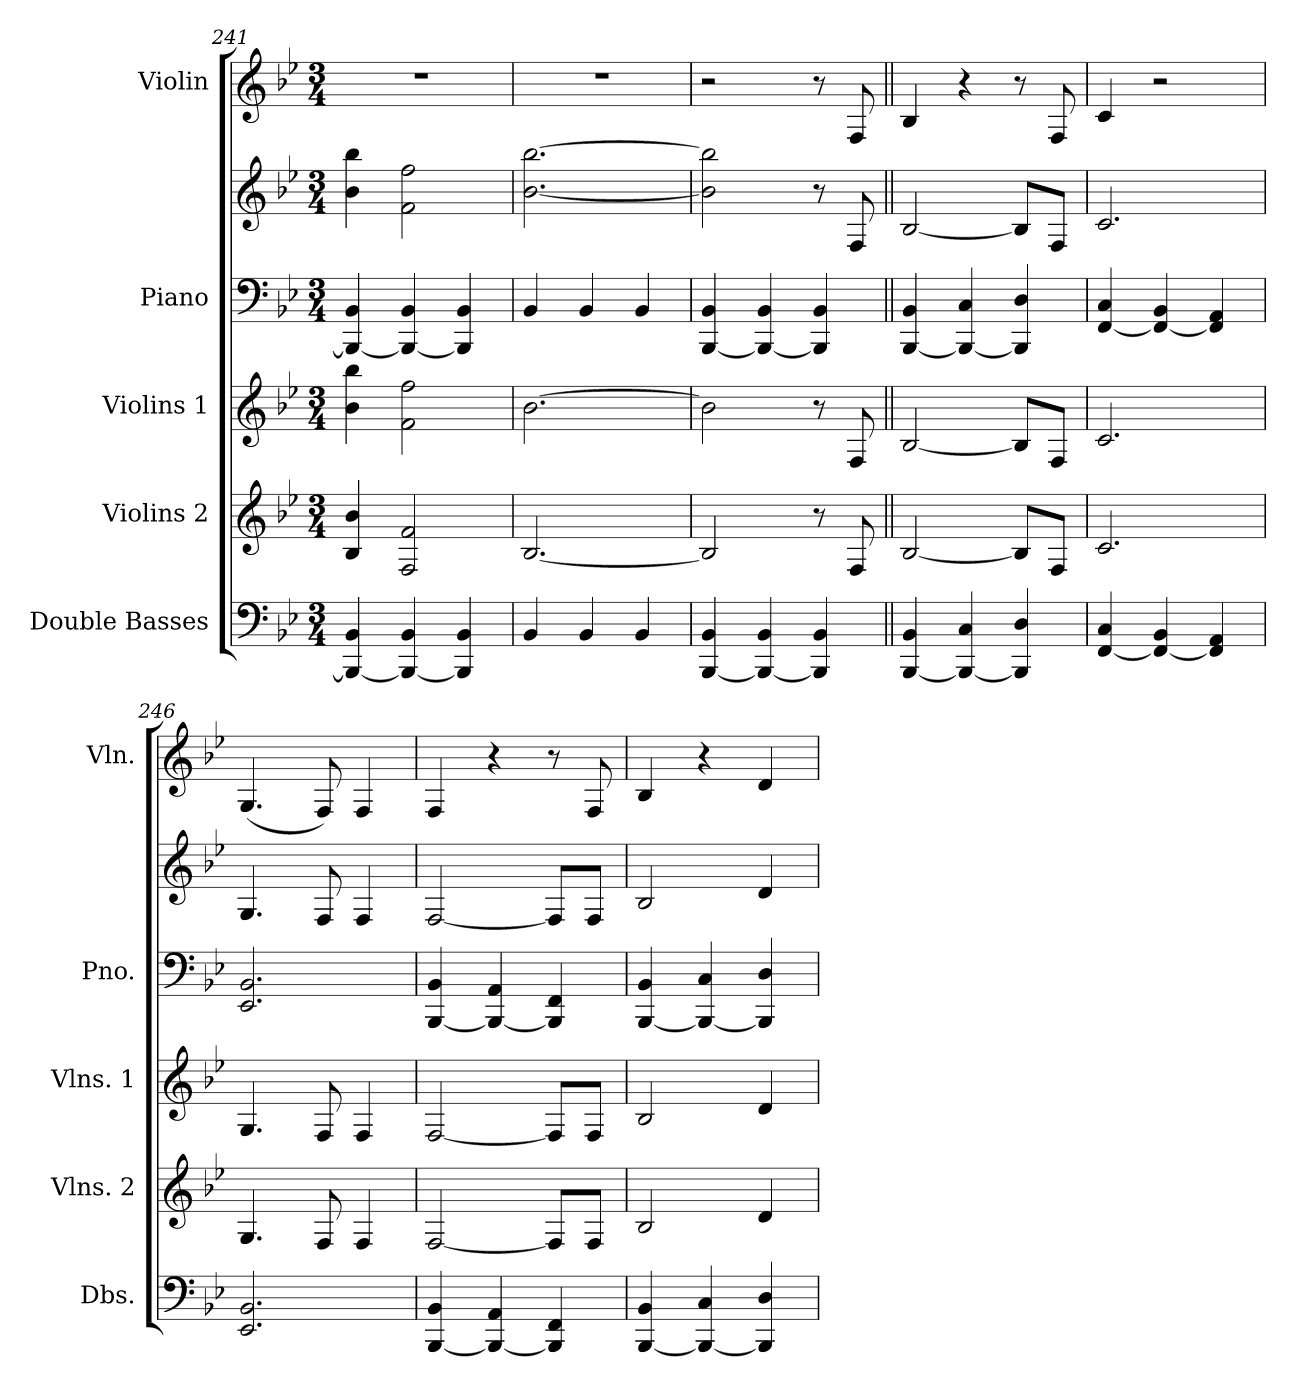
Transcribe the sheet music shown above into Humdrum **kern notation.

**kern	**kern	**kern	**kern	**kern	**kern
*part5	*part4	*part3	*part2	*part2	*part1
*staff6	*staff5	*staff4	*staff3	*staff2	*staff1
*I"Double Basses	*I"Violins 2	*I"Violins 1	*I"Piano	*	*I"Violin
*I'Dbs.	*I'Vlns. 2	*I'Vlns. 1	*I'Pno.	*	*I'Vln.
*clefF4	*clefG2	*clefG2	*clefF4	*clefG2	*clefG2
*k[b-e-]	*k[b-e-]	*k[b-e-]	*k[b-e-]	*k[b-e-]	*k[b-e-]
*B-:	*B-:	*B-:	*B-:	*B-:	*B-:
*M3/4	*M3/4	*M3/4	*M3/4	*M3/4	*M3/4
=241	=241	=241	=241	=241	=241
4BBB-/_ 4BB-/	4B-/ 4b-/	4b-\ 4bb-\	4BBB-/_ 4BB-/	4b-\ 4bb-\	2.r
4BBB-/_ 4BB-/	2F/ 2f/	2f\ 2ff\	4BBB-/_ 4BB-/	2f\ 2ff\	.
4BBB-/] 4BB-/	.	.	4BBB-/] 4BB-/	.	.
=242	=242	=242	=242	=242	=242
4BB-/	[2.B-/	[2.b-\	4BB-/	[2.b-\ [2.bb-\	2.r
4BB-/	.	.	4BB-/	.	.
4BB-/	.	.	4BB-/	.	.
=243	=243	=243	=243	=243	=243
[4BBB-/ 4BB-/	2B-/]	2b-\]	[4BBB-/ 4BB-/	2b-\] 2bb-\]	2r
4BBB-/_ 4BB-/	.	.	4BBB-/_ 4BB-/	.	.
4BBB-/] 4BB-/	8r	8r	4BBB-/] 4BB-/	8r	8r
.	8F/	8F/	.	8F/	8F/
=244||	=244||	=244||	=244||	=244||	=244||
[4BBB-/ 4BB-/	[2B-/	[2B-/	[4BBB-/ 4BB-/	[2B-/	4B-/
4BBB-/_ 4C/	.	.	4BBB-/_ 4C/	.	4r
4BBB-/] 4D/	8B-/L]	8B-/L]	4BBB-/] 4D/	8B-/L]	8r
.	8F/J	8F/J	.	8F/J	8F/
=245	=245	=245	=245	=245	=245
[4FF/ 4C/	2.c/	2.c/	[4FF/ 4C/	2.c/	4c/
4FF/_ 4BB-/	.	.	4FF/_ 4BB-/	.	2r
4FF/] 4AA/	.	.	4FF/] 4AA/	.	.
=246	=246	=246	=246	=246	=246
2.EE-/ 2.BB-/	4.G/	4.G/	2.EE-/ 2.BB-/	4.G/	(4.G/
.	8F/	8F/	.	8F/	8F/)
.	4F/	4F/	.	4F/	4F/
=247	=247	=247	=247	=247	=247
[4BBB-/ 4BB-/	[2F/	[2F/	[4BBB-/ 4BB-/	[2F/	4F/
4BBB-/_ 4AA/	.	.	4BBB-/_ 4AA/	.	4r
4BBB-/] 4FF/	8F/L]	8F/L]	4BBB-/] 4FF/	8F/L]	8r
.	8F/J	8F/J	.	8F/J	8F/
!!LO:PB:g=z
=248	=248	=248	=248	=248	=248
[4BBB-/ 4BB-/	2B-/	2B-/	[4BBB-/ 4BB-/	2B-/	4B-/
4BBB-/_ 4C/	.	.	4BBB-/_ 4C/	.	4r
4BBB-/] 4D/	4d/	4d/	4BBB-/] 4D/	4d/	4d/
=	=	=	=	=	=
*-	*-	*-	*-	*-	*-
